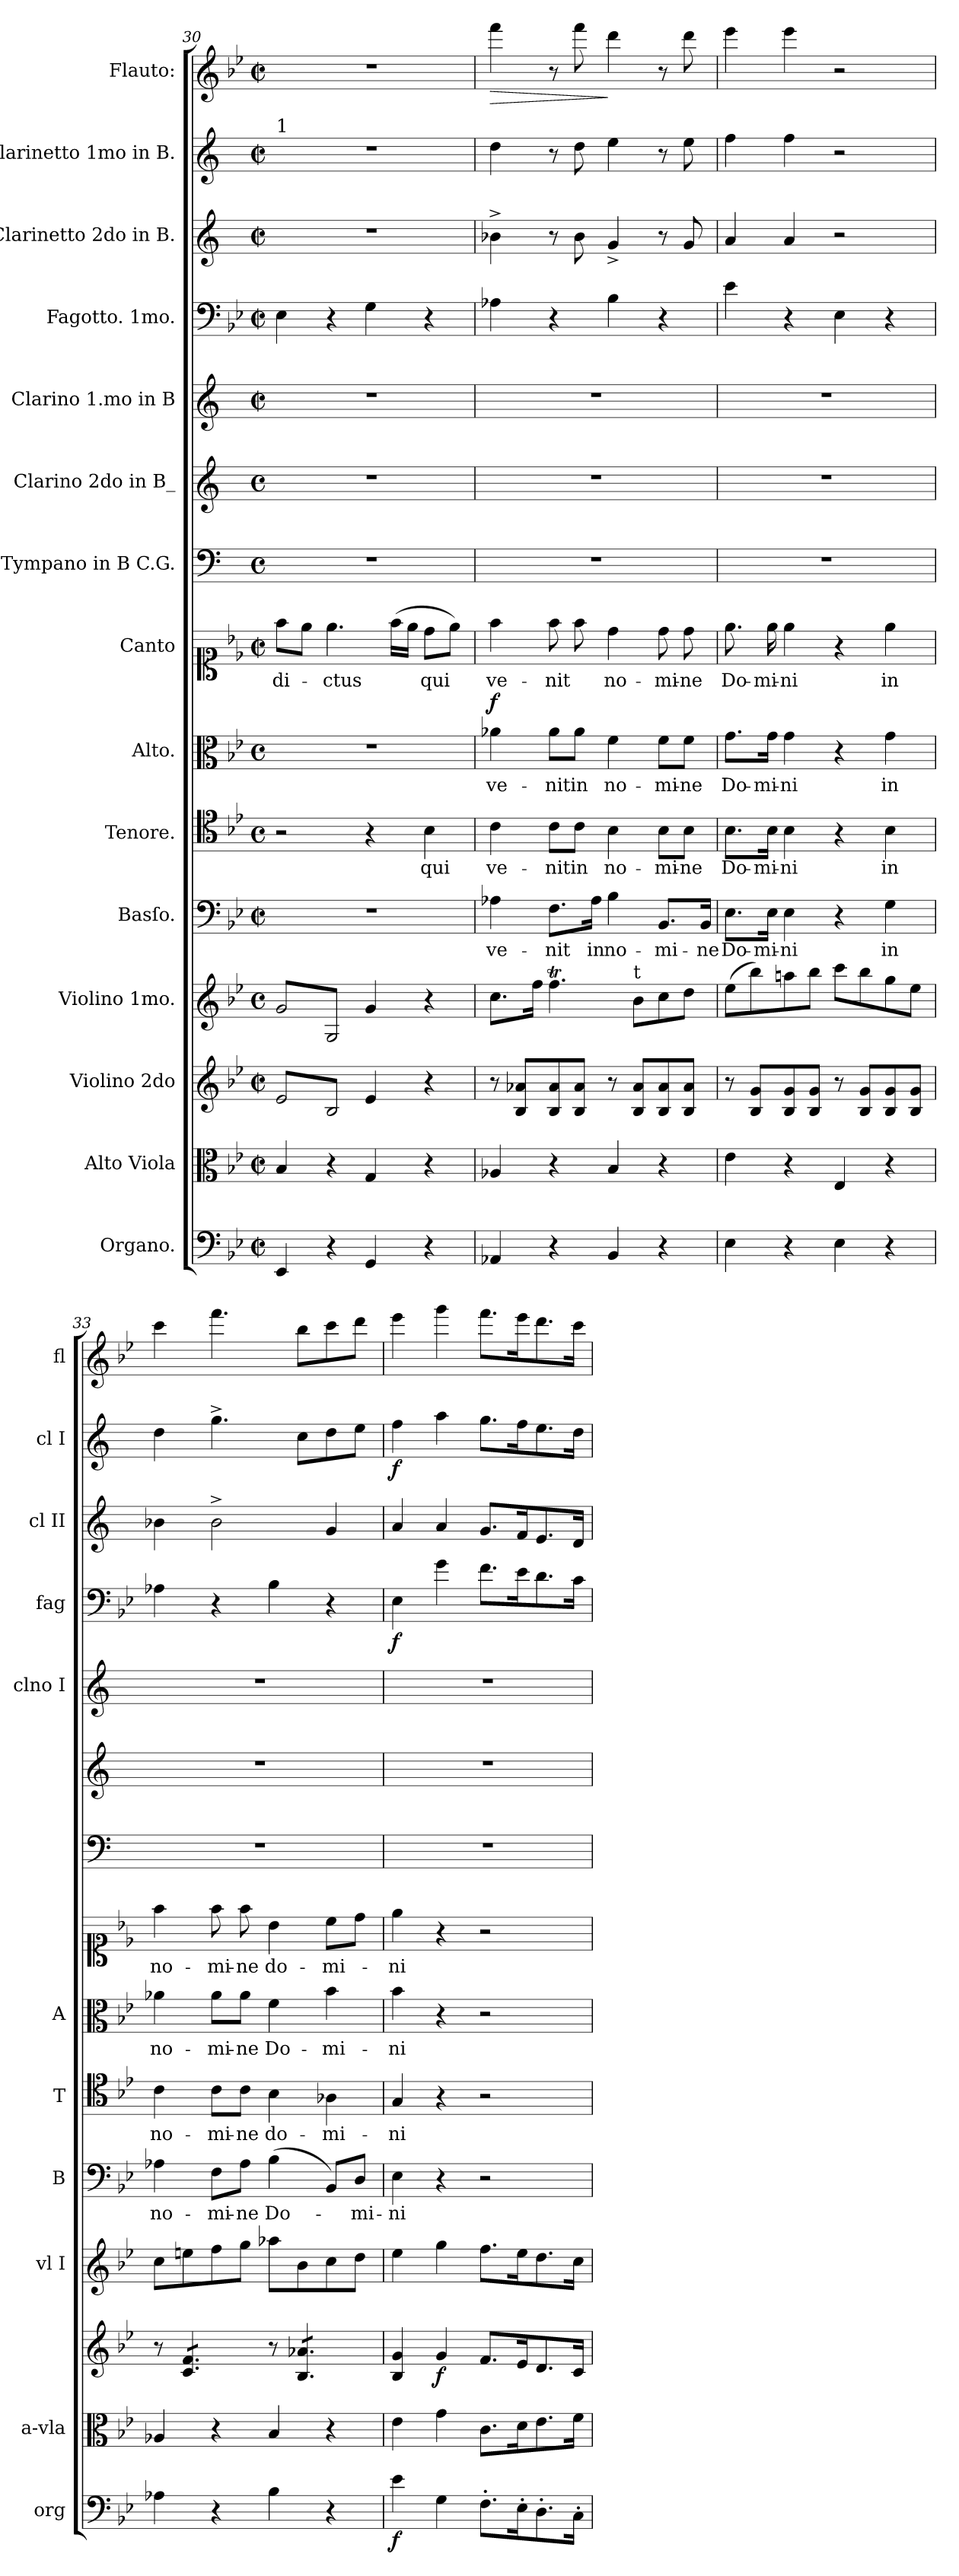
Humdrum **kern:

**kern	**dynam	**kern	**dynam	**kern	**dynam	**kern	**kern	**text	**kern	**text	**kern	**text	**dynam	**kern	**text	**kern	**kern	**kern	**kern	**dynam	**kern	**dynam	**kern	**dynam	**kern	**dynam
*part15	*part15	*part14	*part14	*part13	*part13	*part12	*part11	*part11	*part10	*part10	*part9	*part9	*part9	*part8	*part8	*part7	*part6	*part5	*part4	*part4	*part3	*part3	*part2	*part2	*part1	*part1
*staff15	*staff15	*staff14	*staff14	*staff13	*staff13	*staff12	*staff11	*staff11	*staff10	*staff10	*staff9	*staff9	*staff9	*staff8	*staff8	*staff7	*staff6	*staff5	*staff4	*staff4	*staff3	*staff3	*staff2	*staff2	*staff1	*staff1
*I"Organo.	*	*I"Alto Viola	*	*I"Violino 2do	*	*I"Violino 1mo.	*I"Basſo.	*	*I"Tenore.	*	*I"Alto.	*	*	*I"Canto	*	*I"Tympano in B C.G.	*I"Clarino 2do in B_	*I"Clarino 1.mo in B	*I"Fagotto. 1mo.	*	*I"Clarinetto 2do in B.	*	*I"Clarinetto 1mo in B.	*	*I"Flauto:	*
*I'org	*	*I'a-vla	*	*	*	*I'vl I	*I'B	*	*I'T	*	*I'A	*	*	*	*	*	*	*I'clno I	*I'fag	*	*I'cl II	*	*I'cl I	*	*I'fl	*
*clefF4	*	*clefC3	*	*clefG2	*	*clefG2	*clefF4	*	*clefC4	*	*clefC3	*	*	*clefC1	*	*clefF4	*clefG2	*clefG2	*clefF4	*	*clefG2	*	*clefG2	*	*clefG2	*
*	*	*	*	*	*	*	*	*	*	*	*	*	*	*	*	*ITrd1c2	*ITrd1c2	*ITrd1c2	*	*	*ITrd1c2	*	*ITrd1c2	*	*	*
*k[b-e-]	*	*k[b-e-]	*	*k[b-e-]	*	*k[b-e-]	*k[b-e-]	*	*k[b-e-]	*	*k[b-e-]	*	*	*k[b-e-]	*	*k[b-e-]	*k[b-e-]	*k[b-e-]	*k[b-e-]	*	*k[b-e-]	*	*k[b-e-]	*	*k[b-e-]	*
*B-:	*	*B-:	*	*B-:	*	*B-:	*B-:	*	*B-:	*	*B-:	*	*	*B-:	*	*	*	*	*B-:	*	*	*	*	*	*B-:	*
*M2/2	*	*M2/2	*	*M2/2	*	*M2/2	*M2/2	*	*M2/2	*	*M2/2	*	*	*M2/2	*	*M2/2	*M2/2	*M2/2	*M2/2	*	*M2/2	*	*M2/2	*	*M2/2	*
*met(c|)	*	*met(c|)	*	*met(c|)	*	*met(c)	*met(c|)	*	*met(c)	*	*met(c)	*	*	*met(c|)	*	*met(c)	*met(c)	*met(c|)	*met(c|)	*	*met(c|)	*	*met(c|)	*	*met(c|)	*
=30	=30	=30	=30	=30	=30	=30	=30	=30	=30	=30	=30	=30	=30	=30	=30	=30	=30	=30	=30	=30	=30	=30	=30	=30	=30	=30
!	!	!	!	!	!	!	!	!	!	!	!	!	!	!	!	!	!	!	!	!	!	!	!LO:TX:a:t=1	!	!	!
*	*	*	*	*tremolo	*	*	*	*	*	*	*	*	*	*	*	*	*	*	*	*	*	*	*	*	*	*
*	*	*	*	*	*	*tremolo	*	*	*	*	*	*	*	*	*	*	*	*	*	*	*	*	*	*	*	*
4EE-/	.	4B-/	.	8e-/L	.	8g/L	1r	.	2r	.	1r	.	.	8ff\L	-di-	1r	1r	1r	4E-\	.	1r	.	1r	.	1r	.
.	.	.	.	8B-/	.	8G/	.	.	.	.	.	.	.	8ee-\J	.	.	.	.	.	.	.	.	.	.	.	.
4r	.	4r	.	8e-/	.	8g/	.	.	.	.	.	.	.	4.ee-\	-ctus	.	.	.	4r	.	.	.	.	.	.	.
.	.	.	.	8B-/J	.	8G/J	.	.	.	.	.	.	.	.	.	.	.	.	.	.	.	.	.	.	.	.
*	*	*	*	*	*	*Xtremolo	*	*	*	*	*	*	*	*	*	*	*	*	*	*	*	*	*	*	*	*
*	*	*	*	*Xtremolo	*	*	*	*	*	*	*	*	*	*	*	*	*	*	*	*	*	*	*	*	*	*
4GG/	.	4G/	.	4e-/	.	4g/	.	.	4r	.	.	.	.	.	.	.	.	.	4G\	.	.	.	.	.	.	.
.	.	.	.	.	.	.	.	.	.	.	.	.	.	(16ff\LL	.	.	.	.	.	.	.	.	.	.	.	.
.	.	.	.	.	.	.	.	.	.	.	.	.	.	16ee-\JJ	.	.	.	.	.	.	.	.	.	.	.	.
4r	.	4r	.	4r	.	4r	.	.	4B-\	qui	.	.	.	8dd\L	qui	.	.	.	4r	.	.	.	.	.	.	.
.	.	.	.	.	.	.	.	.	.	.	.	.	.	8ee-\J)	.	.	.	.	.	.	.	.	.	.	.	.
=31	=31	=31	=31	=31	=31	=31	=31	=31	=31	=31	=31	=31	=31	=31	=31	=31	=31	=31	=31	=31	=31	=31	=31	=31	=31	=31
!	!	!	!	!	!	!	!	!	!	!	!	!	!LO:DY:b	!	!	!	!	!	!	!	!	!	!	!	!	!LO:HP:b
4AA-X/	.	4A-X/	.	8r	.	8.cc\L	4A-X\	ve-	4c\	ve-	4a-X\	ve-	f	4ff\	ve-	1r	1r	1r	4A-X\	.	4a-X^\	.	4cc\	.	4fff\	>
.	.	.	.	8B-/ 8a-X/L	.	.	.	.	.	.	.	.	.	.	.	.	.	.	.	.	.	.	.	.	.	.
.	.	.	.	.	.	16ff\Jk	.	.	.	.	.	.	.	.	.	.	.	.	.	.	.	.	.	.	.	.
4r	.	4r	.	8B-/ 8a-/	.	4.ffT\	8.F\L	-nit	8c\L	-nit	8a-\L	-nit	.	8ff\	-nit	.	.	.	4r	.	8r	.	8r	.	8r	.
.	.	.	.	8B-/ 8a-/J	.	.	.	.	8c\J	in	8a-\J	in	.	8ff\	.	.	.	.	.	.	8a-\	.	8cc\	.	8fff\	.
.	.	.	.	.	.	.	16A-\Jk	in	.	.	.	.	.	.	.	.	.	.	.	.	.	.	.	.	.	.
4BB-/	.	4B-/	.	8r	.	.	4B-\	no-	4B-\	no-	4f\	no-	.	4dd\	no-	.	.	.	4B-\	.	4f^>/	.	4dd\	.	4ddd\	]
!	!	!	!	!	!	!LO:TX:a:t=t	!	!	!	!	!	!	!	!	!	!	!	!	!	!	!	!	!	!	!	!
.	.	.	.	8B-/ 8a-/L	.	8b-\L	.	.	.	.	.	.	.	.	.	.	.	.	.	.	.	.	.	.	.	.
4r	.	4r	.	8B-/ 8a-/	.	8cc\	8.BB-/L	-mi-	8B-\L	-mi-	8f\L	-mi-	.	8dd\	-mi-	.	.	.	4r	.	8r	.	8r	.	8r	.
.	.	.	.	8B-/ 8a-/J	.	8dd\J	.	.	8B-\J	-ne	8f\J	-ne	.	8dd\	-ne	.	.	.	.	.	8f/	.	8dd\	.	8ddd\	.
.	.	.	.	.	.	.	16BB-/Jk	-ne	.	.	.	.	.	.	.	.	.	.	.	.	.	.	.	.	.	.
=32	=32	=32	=32	=32	=32	=32	=32	=32	=32	=32	=32	=32	=32	=32	=32	=32	=32	=32	=32	=32	=32	=32	=32	=32	=32	=32
4E-\	.	4e-\	.	8r	.	(8ee-\L	8.E-\L	Do-	8.B-\L	Do-	8.g\L	Do-	.	8.ee-\	Do-	1r	1r	1r	4e-\	.	4g/	.	4ee-\	.	4eee-\	.
.	.	.	.	8B-/ 8g/L	.	8bb-\)	.	.	.	.	.	.	.	.	.	.	.	.	.	.	.	.	.	.	.	.
.	.	.	.	.	.	.	16E-\Jk	-mi-	16B-\Jk	-mi-	16g\Jk	-mi-	.	16ee-\	-mi-	.	.	.	.	.	.	.	.	.	.	.
4r	.	4r	.	8B-/ 8g/	.	8aan\	4E-\	-ni	4B-\	-ni	4g\	-ni	.	4ee-\	-ni	.	.	.	4r	.	4g/	.	4ee-\	.	4eee-\	.
.	.	.	.	8B-/ 8g/J	.	8bb-\J	.	.	.	.	.	.	.	.	.	.	.	.	.	.	.	.	.	.	.	.
4E-\	.	4E-/	.	8r	.	8ccc\L	4r	.	4r	.	4r	.	.	4r	.	.	.	.	4E-\	.	2r	.	2r	.	2r	.
.	.	.	.	8B-/ 8g/L	.	8bb-\	.	.	.	.	.	.	.	.	.	.	.	.	.	.	.	.	.	.	.	.
4r	.	4r	.	8B-/ 8g/	.	8gg\	4G\	in	4B-\	in	4g\	in	.	4ee-\	in	.	.	.	4r	.	.	.	.	.	.	.
.	.	.	.	8B-/ 8g/J	.	8ee-\J	.	.	.	.	.	.	.	.	.	.	.	.	.	.	.	.	.	.	.	.
=33	=33	=33	=33	=33	=33	=33	=33	=33	=33	=33	=33	=33	=33	=33	=33	=33	=33	=33	=33	=33	=33	=33	=33	=33	=33	=33
4A-X\	.	4A-X/	.	8r	.	8cc\L	4A-X\	no-	4c\	no-	4a-X\	no-	.	4ff\	no-	1r	1r	1r	4A-X\	.	4a-X\	.	4cc\	.	4ccc\	.
*	*	*	*	*tremolo	*	*	*	*	*	*	*	*	*	*	*	*	*	*	*	*	*	*	*	*	*	*
.	.	.	.	8c/ 8f/L	.	8een\	.	.	.	.	.	.	.	.	.	.	.	.	.	.	.	.	.	.	.	.
4r	.	4r	.	8c/ 8f/	.	8ff\	8F\L	-mi-	8c\L	-mi-	8a-\L	-mi-	.	8ff\	-mi-	.	.	.	4r	.	2a-^\	.	4.ff^\	.	4.fff\	.
.	.	.	.	8c/ 8f/J	.	8gg\J	8A-\J	-ne	8c\J	-ne	8a-\J	-ne	.	8ff\	-ne	.	.	.	.	.	.	.	.	.	.	.
4B-\	.	4B-/	.	8r	.	8aa-X\L	(4B-\	Do-	4B-\	do-	4f\	Do-	.	4b-\	do-	.	.	.	4B-\	.	.	.	.	.	.	.
.	.	.	.	8B-/ 8a-X/L	.	8b-\	.	.	.	.	.	.	.	.	.	.	.	.	.	.	.	.	8b-\L	.	8bb-\L	.
4r	.	4r	.	8B-/ 8a-X/	.	8cc\	8BB-/L)	.	4A-X\	-mi-	4b-\	-mi-	.	8cc\L	-mi-	.	.	.	4r	.	4f/	.	8cc\	.	8ccc\	.
.	.	.	.	8B-/ 8a-X/J	.	8dd\J	8D/J	-mi-	.	.	.	.	.	8dd\J	.	.	.	.	.	.	.	.	8dd\J	.	8ddd\J	.
*	*	*	*	*Xtremolo	*	*	*	*	*	*	*	*	*	*	*	*	*	*	*	*	*	*	*	*	*	*
=34	=34	=34	=34	=34	=34	=34	=34	=34	=34	=34	=34	=34	=34	=34	=34	=34	=34	=34	=34	=34	=34	=34	=34	=34	=34	=34
4e-\	f	4e-\	fo	4B-/ 4g/	.	4ee-\	4E-\	-ni	4G/	-ni	4b-\	-ni	.	4ee-\	-ni	1r	1r	1r	4E-\	f	4g/	.	4ee-\	f	4eee-\	.
4G\	.	4g\	.	4g/	f	4gg\	4r	.	4r	.	4r	.	.	4r	.	.	.	.	4g\	.	4g/	fo	4gg\	.	4ggg\	.
8.F'\L	.	8.c\L	.	8.f/L	.	8.ff\L	2r	.	2r	.	2r	.	.	2r	.	.	.	.	8.f\L	.	8.f/L	.	8.ff\L	.	8.fff\L	.
16E-'\K	.	16d\K	.	16e-/K	.	16ee-\K	.	.	.	.	.	.	.	.	.	.	.	.	16e-\K	.	16e-/K	.	16ee-\K	.	16eee-\K	.
8.D'\	.	8.e-\	.	8.d/	.	8.dd\	.	.	.	.	.	.	.	.	.	.	.	.	8.d\	.	8.d/	.	8.dd\	.	8.ddd\	.
16C'\Jk	.	16f\Jk	.	16c/Jk	.	16cc\Jk	.	.	.	.	.	.	.	.	.	.	.	.	16c\Jk	.	16c/Jk	.	16cc\Jk	.	16ccc\Jk	.
=	=	=	=	=	=	=	=	=	=	=	=	=	=	=	=	=	=	=	=	=	=	=	=	=	=	=
*-	*-	*-	*-	*-	*-	*-	*-	*-	*-	*-	*-	*-	*-	*-	*-	*-	*-	*-	*-	*-	*-	*-	*-	*-	*-	*-
